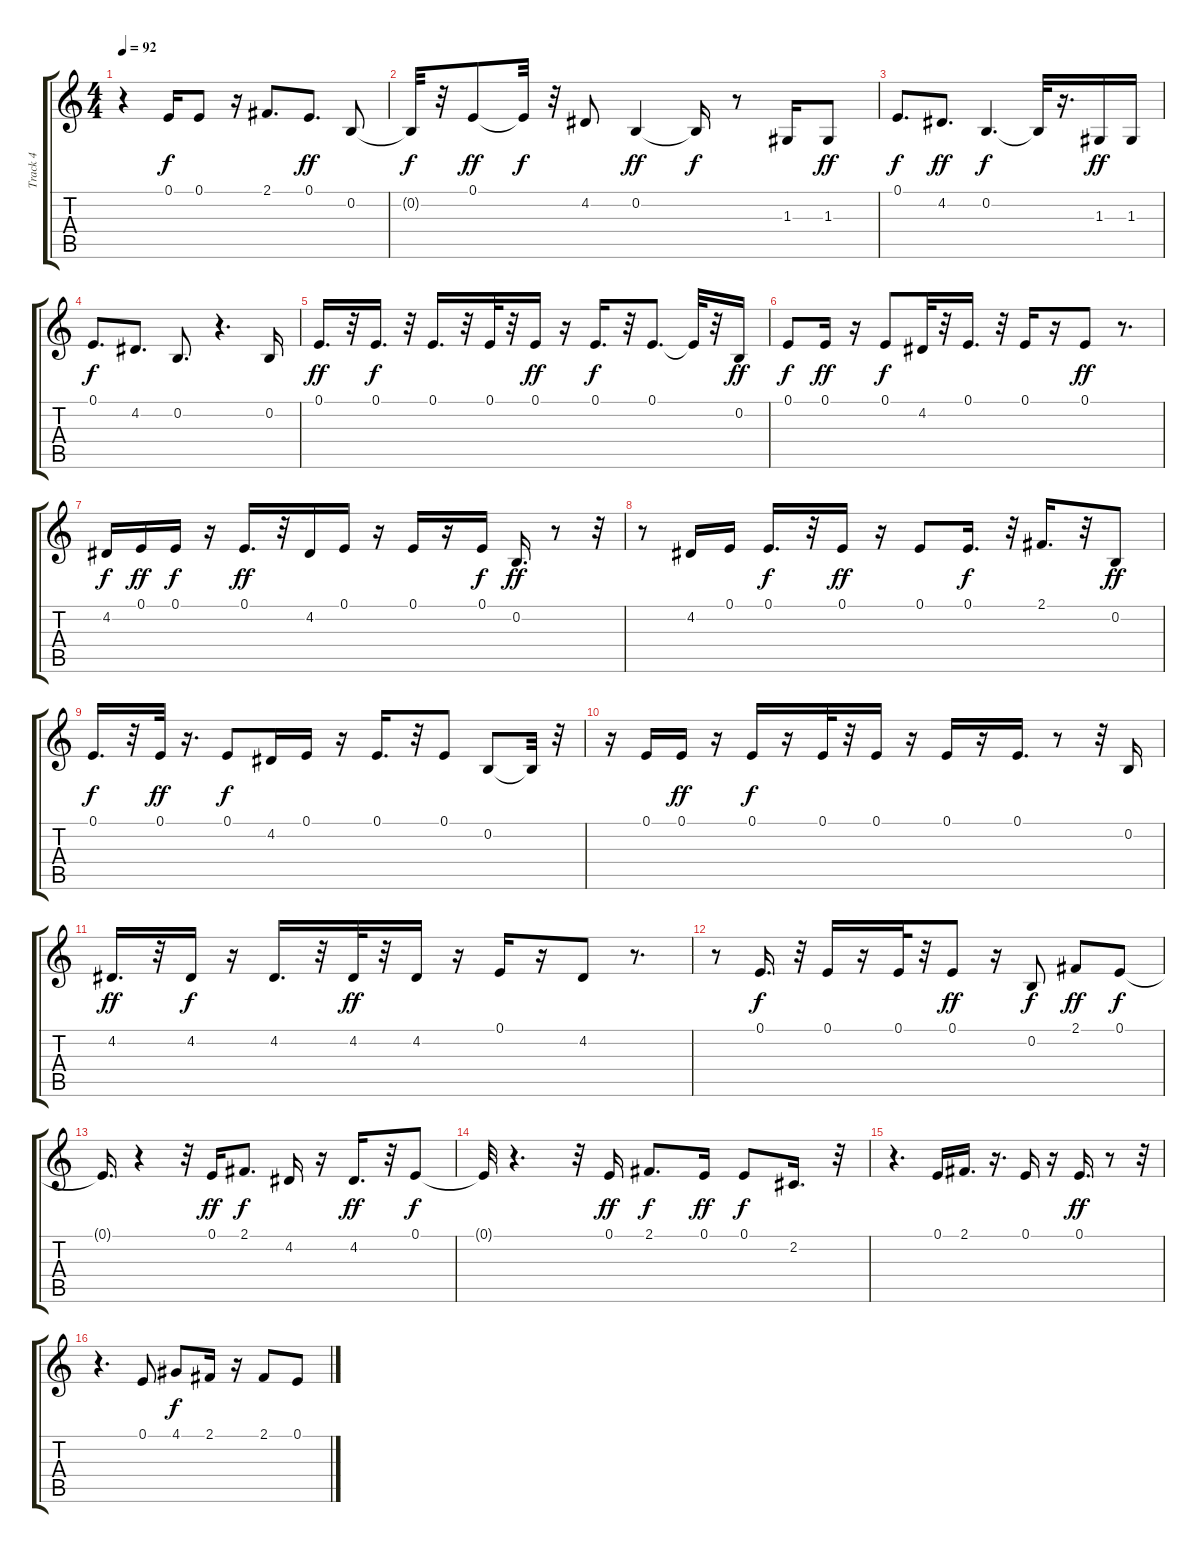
\track ("Track 4" "Track 4") {instrument sopranosax}
\staff {score tabs}
\tuning (E4 B3 G3 D3 A2 E2) {hide}
\ts (4 4)
\tempo 92
\clef g2
\ks c
r.4{dy f} 0.1.16 0.1.8 r.16 2.1.8{d} 0.1.8{d dy ff} 0.2.8 |
0.2{t}.32{dy f} r.32 0.1.8{dy ff} 0.1{t}.32{dy f} r.32 4.2.8 0.2.4{dy ff} 0.2{t}.16{dy f} r.8 1.3.16 1.3.8{dy ff} |
0.1.8{d dy f} 4.2.8{d dy ff} 0.2.4{d dy f} 0.2{t}.32 r.16{d} 1.3.16{dy ff} 1.3.16 |
0.1.8{d dy f} 4.2.8{d} 0.2.8{d} r.4{d} 0.2.16 |
0.1.16{d dy ff} r.32 0.1.16{d dy f} r.32 0.1.16{d} r.32 0.1.32 r.32 0.1.16{dy ff} r.16 0.1.16{d dy f} r.32 0.1.8{d} 0.1{t}.32 r.32 0.2.16{dy ff} |
0.1.8{dy f} 0.1.16{dy ff} r.16 0.1.8{dy f} 4.2.32 r.32 0.1.16{d} r.32 0.1.16 r.16 0.1.8{dy ff} r.8{d} |
4.2.16{dy f} 0.1.16{dy ff} 0.1.16{dy f} r.16 0.1.16{d dy ff} r.32 4.2.16 0.1.16 r.16 0.1.16 r.16 0.1.16{dy f} 0.2.16{d dy ff} r.8 r.32 |
r.8 4.2.16 0.1.16 0.1.16{d dy f} r.32 0.1.16{dy ff} r.16 0.1.8 0.1.16{d dy f} r.32 2.1.16{d} r.32 0.2.8{dy ff} |
0.1.16{d dy f} r.32 0.1.32{dy ff} r.16{d} 0.1.8{dy f} 4.2.16 0.1.16 r.16 0.1.16{d} r.32 0.1.8 0.2.8 0.2{t}.32 r.32 |
r.16 0.1.16 0.1.16{dy ff} r.16 0.1.16{dy f} r.16 0.1.32 r.32 0.1.16 r.16 0.1.16 r.16 0.1.16{d} r.8 r.32 0.2.16 |
4.2.16{d dy ff} r.32 4.2.16{dy f} r.16 4.2.16{d} r.32 4.2.32{dy ff} r.32 4.2.16 r.16 0.1.16 r.16 4.2.8 r.8{d} |
r.8 0.1.16{d dy f} r.32 0.1.16 r.16 0.1.32 r.32 0.1.8{dy ff} r.16 0.2.8{dy f} 2.1.8{dy ff} 0.1.8{dy f} |
0.1{t}.16{d} r.4 r.32 0.1.16{dy ff} 2.1.8{d dy f} 4.2.16 r.16 4.2.16{d dy ff} r.32 0.1.8{dy f} |
0.1{t}.32 r.4{d} r.32 0.1.16{dy ff} 2.1.8{d dy f} 0.1.16{dy ff} 0.1.8{dy f} 2.2.16{d} r.32 |
r.4{d} 0.1.16 2.1.16{d} r.16{d} 0.1.16 r.16 0.1.16{d dy ff} r.8 r.32 |
r.4{d} 0.1.8 4.1.8{dy f} 2.1.16 r.16 2.1.8 0.1.8
